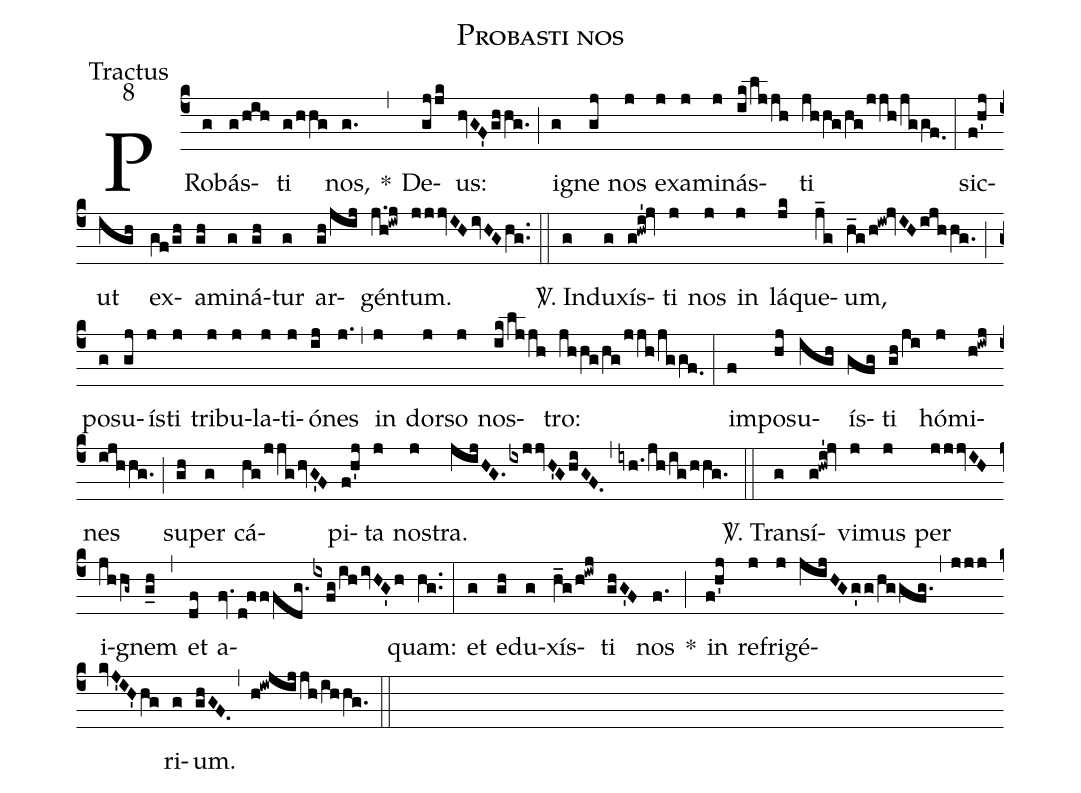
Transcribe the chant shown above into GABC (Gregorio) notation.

name: Probasti nos;
office-part: Tractus;
mode: 8;
%%
(c4) PRo(g)bás(g/hih)ti(g/hhg) nos,(g.) *(,) De(gjjk)us:(hvGF'ghhg.) (;) i(g)gne(gj) nos(j) ex(j)a(j)mi(j)nás(ik/ljjh)ti(jhhg/hg/jjh/jggf.0) (:)
sic(f!h'j)ut(igh) ex(gf/gh)a(gh)mi(g)ná(gh)tur(g) ar(gh/jij)gén(j.h!iwj)tum.(jjjvIHivHGhg..) (::)
<sp>V/</sp>. In(g)du(g)xís(g!hwi'!jv)ti(j) nos(j) in(j) lá(jk)que(j_g)um,(h_g/h!iw!jvIHijhhg.) (;) po(g)su(gj)ís(j)ti(j) tri(j)bu(j)la(j)ti(j)ó(ij)nes(j.) (,) in(j) dor(j)so(j) nos(ik/ljjh)tro:(jhhg/hg/jjh/jggf.0) (:)
im(f)po(hj)su(igh)ís(gfg)ti(gh/ji) hó(j)mi(h!iwj)nes(ijhhg.) (;) su(gh)per(g) cá(hg/jjghvG'F)pi(f!h'j)ta(j) nos(j)tra.(jijHG.ixjjvH'GhiGF.) (,) (iyh./jh/ig/hhg.) (::)
<sp>V/</sp>. Trans(g)í(g!hwi'!jv)vi(j)mus(j) per(jjjvIH) i(jhhg~)gnem(g_h) (,) et(df) a(fv.d!fffdg./ixfg/ihivHG'h)quam:(hg..) (:)
et(g) e(gh)du(g)xís(h_g/h!iwj)ti(ghG'F) nos(f.) *(;) in(f!h'j) re(j)fri(j)gé(jijHGg'g/hggfg.,jjjkvJ'IH'hg)ri(g)um.(ghGF.) (,) (h!iwjijjh/ihhg.) (::)
